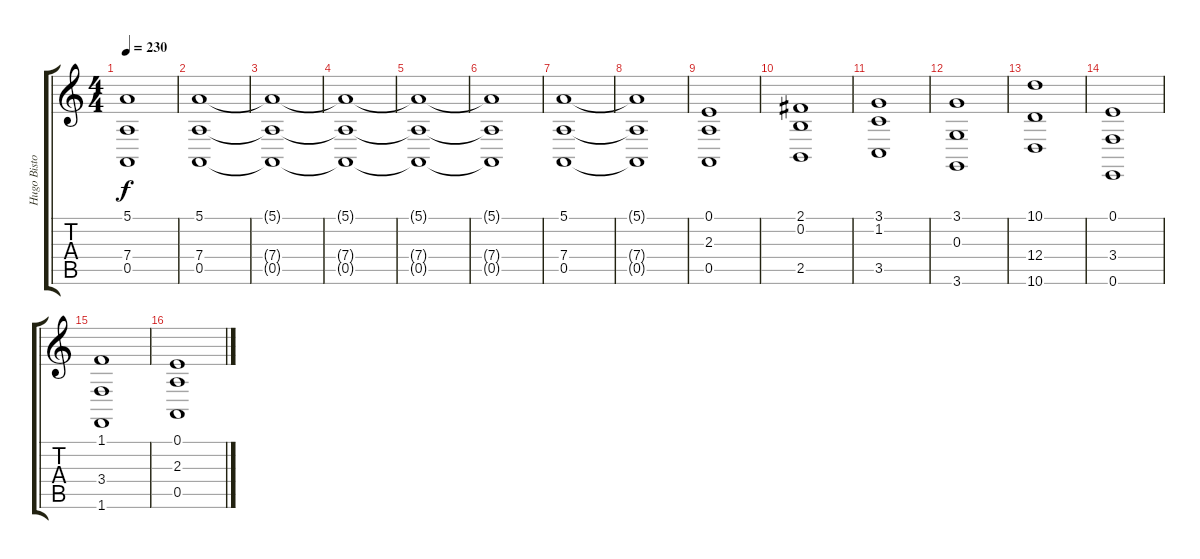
\track ("Hugo Bistolfi" "Hugo Bisto") {instrument tremolostrings}
\staff {score tabs}
\tuning (E4 B3 G3 D3 A2 E2) {hide}
\ts (4 4)
\tempo 230
\clef g2
\ks c
(5.1{t} 7.4{t} 0.5{t}).1{dy f} |
(5.1 7.4 0.5).1 |
(5.1{t} 7.4{t} 0.5{t}).1 |
(5.1{t} 7.4{t} 0.5{t}).1 |
(5.1{t} 7.4{t} 0.5{t}).1 |
(5.1{t} 7.4{t} 0.5{t}).1 |
(5.1 7.4 0.5).1 |
(5.1{t} 7.4{t} 0.5{t}).1 |
(0.1 2.3 0.5).1 |
(2.1 0.2 2.5).1 |
(3.1 1.2 3.5).1 |
(3.1 0.3 3.6).1 |
(10.1 12.4 10.6).1 |
(0.1 3.4 0.6).1 |
(1.1 3.4 1.6).1 |
(0.1 2.3 0.5).1
